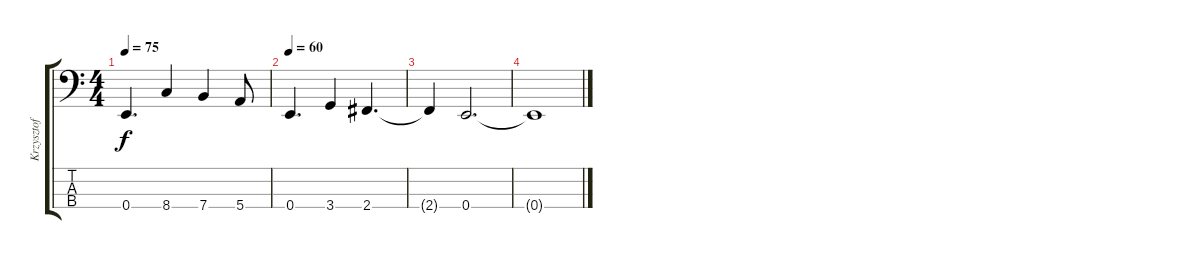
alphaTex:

\track ("Krzysztof Oset" "Krzysztof ") {instrument electricbassfinger}
\staff {score tabs}
\tuning (G2 D2 A1 E1) {hide}
\ts (4 4)
\tempo 75
\clef f4
\ks c
0.4.4{d dy f} 8.4.4 7.4.4 5.4.8 |
\tempo 60
0.4.4{d} 3.4.4 2.4.4{d} |
2.4{t}.4 0.4.2{d} |
0.4{t}.1
